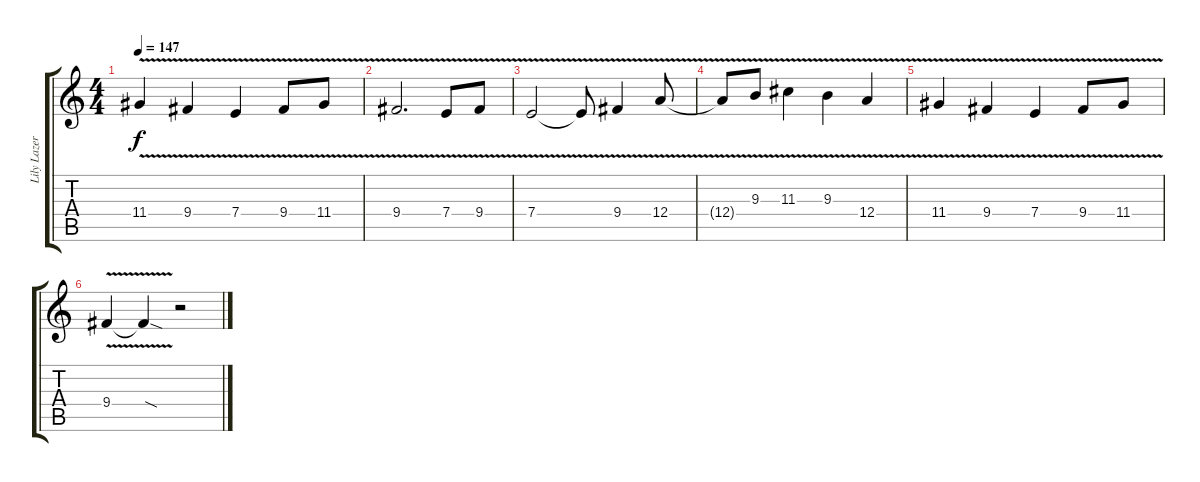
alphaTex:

\track ("Lily Lazer (Guitar)" "Lily Lazer") {instrument distortionguitar}
\staff {score tabs}
\tuning (B3 Gb3 D3 A2 E2 B1) {hide}
\ts (4 4)
\tempo 147
\clef g2
\ks c
11.4{v}.4{dy f} 9.4{v}.4 7.4{v}.4 9.4{v}.8 11.4{v}.8 |
9.4{v}.2{d} 7.4{v}.8 9.4{v}.8 |
7.4{v}.2 7.4{t}.8 9.4{v}.4 12.4{v}.8 |
12.4{t}.8 9.3{v}.8 11.3{v}.4 9.3{v}.4 12.4{v}.4 |
11.4{v}.4 9.4{v}.4 7.4{v}.4 9.4{v}.8 11.4{v}.8 |
9.4{v}.4 9.4{sod t}.4 r.2
